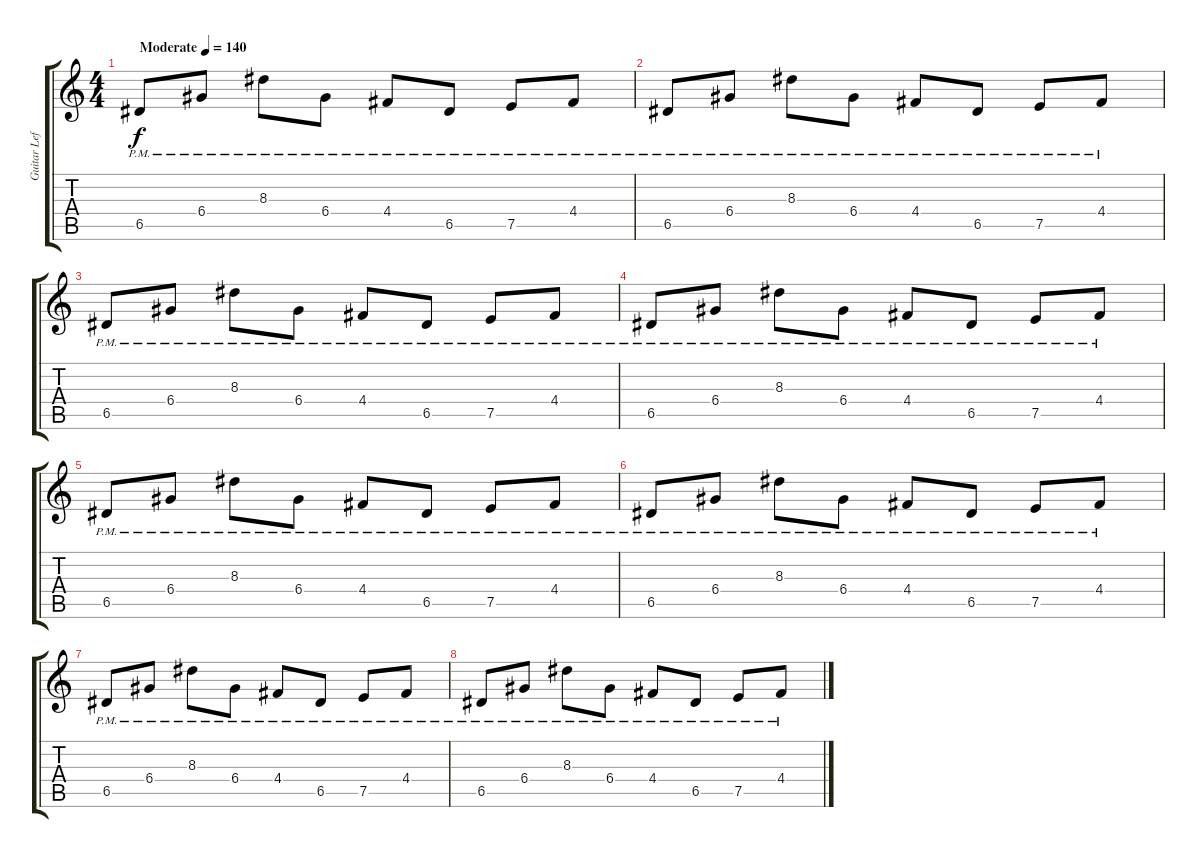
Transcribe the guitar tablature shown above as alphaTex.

\track ("Guitar Left Ch." "Guitar Lef") {instrument overdrivenguitar}
\staff {score tabs}
\tuning (E4 B3 G3 D3 A2 E2) {hide}
\ts (4 4)
\tempo (140 "Moderate")
\clef g2
\ks c
6.5{pm}.8{dy f instrument overdrivenguitar} 6.4{pm}.8 8.3{pm}.8 6.4{pm}.8 4.4{pm}.8 6.5{pm}.8 7.5{pm}.8 4.4{pm}.8 |
6.5{pm}.8 6.4{pm}.8 8.3{pm}.8 6.4{pm}.8 4.4{pm}.8 6.5{pm}.8 7.5{pm}.8 4.4{pm}.8 |
6.5{pm}.8 6.4{pm}.8 8.3{pm}.8 6.4{pm}.8 4.4{pm}.8 6.5{pm}.8 7.5{pm}.8 4.4{pm}.8 |
6.5{pm}.8 6.4{pm}.8 8.3{pm}.8 6.4{pm}.8 4.4{pm}.8 6.5{pm}.8 7.5{pm}.8 4.4{pm}.8 |
6.5{pm}.8 6.4{pm}.8 8.3{pm}.8 6.4{pm}.8 4.4{pm}.8 6.5{pm}.8 7.5{pm}.8 4.4{pm}.8 |
6.5{pm}.8 6.4{pm}.8 8.3{pm}.8 6.4{pm}.8 4.4{pm}.8 6.5{pm}.8 7.5{pm}.8 4.4{pm}.8 |
6.5{pm}.8 6.4{pm}.8 8.3{pm}.8 6.4{pm}.8 4.4{pm}.8 6.5{pm}.8 7.5{pm}.8 4.4{pm}.8 |
6.5{pm}.8 6.4{pm}.8 8.3{pm}.8 6.4{pm}.8 4.4{pm}.8 6.5{pm}.8 7.5{pm}.8 4.4{pm}.8
